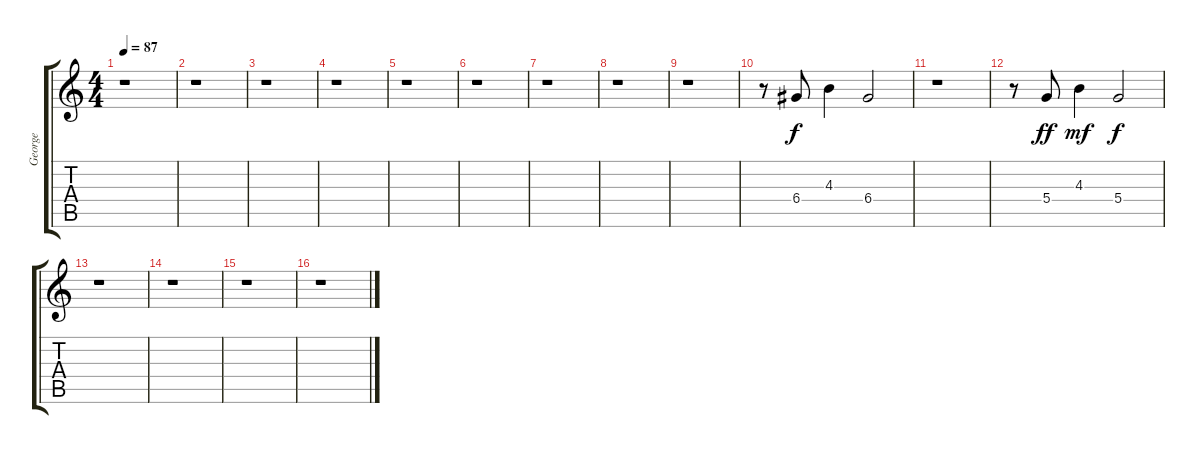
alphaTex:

\track ("George" "George") {instrument distortionguitar}
\staff {score tabs}
\tuning (E4 B3 G3 D3 A2 E2) {hide}
\ts (4 4)
\tempo 87
\clef g2
\ks c
r.1{dy f} |
r.1 |
r.1 |
r.1 |
r.1 |
r.1 |
r.1 |
r.1 |
r.1 |
r.8 6.4.8 4.3.4 6.4.2 |
r.1 |
r.8 5.4.8{dy ff} 4.3.4{dy mf} 5.4.2{dy f} |
r.1 |
r.1 |
r.1 |
r.1
